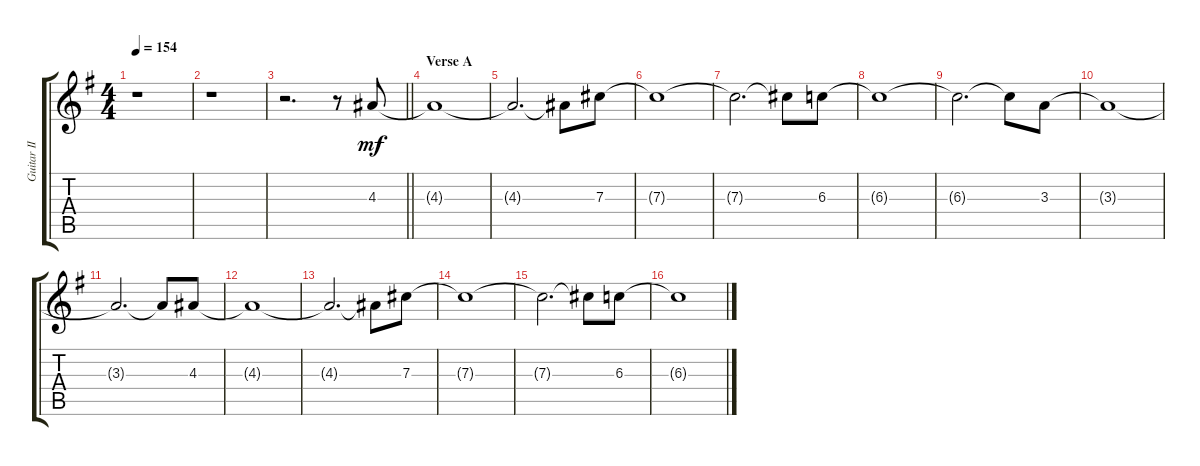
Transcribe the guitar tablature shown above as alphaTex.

\track ("Guitar II" "Guitar II") {instrument distortionguitar}
\staff {score tabs}
\tuning (Eb4 Bb3 Gb3 Db3 Ab2 Eb2) {hide}
\ts (4 4)
\tempo 154
\clef g2
\ks eminor
r.1{dy mf} |
r.1 |
\barLineRight lightlight
r.2{d} r.8 4.3.8 |
\section ("" "Verse A")
4.3{t}.1 |
4.3{t}.2{d} 4.3{t}.8 7.3.8 |
7.3{t}.1 |
7.3{t}.2{d} 7.3{t}.8 6.3.8 |
6.3{t}.1 |
6.3{t}.2{d} 6.3{t}.8 3.3.8 |
3.3{t}.1 |
3.3{t}.2{d} 3.3{t}.8 4.3.8 |
4.3{t}.1 |
4.3{t}.2{d} 4.3{t}.8 7.3.8 |
7.3{t}.1 |
7.3{t}.2{d} 7.3{t}.8 6.3.8 |
6.3{t}.1
